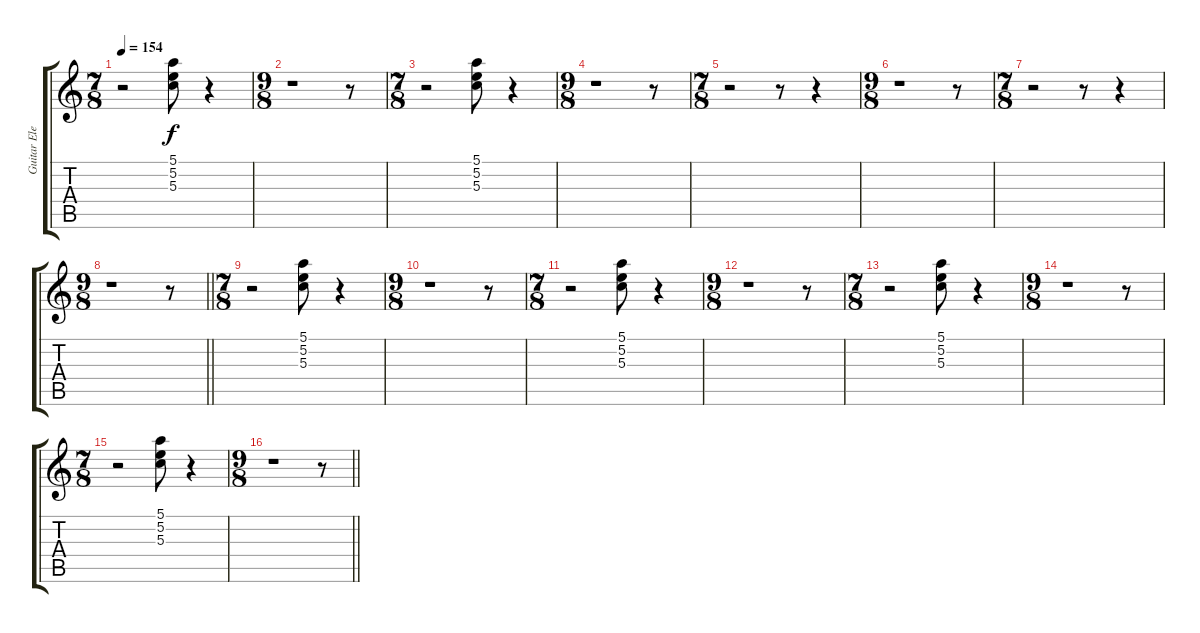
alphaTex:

\track ("Guitar Elec. 2" "Guitar Ele") {instrument overdrivenguitar}
\staff {score tabs}
\tuning (E4 B3 G3 D3 A2 E2) {hide}
\ts (7 8)
\tempo 154
\clef g2
\ks c
r.2{dy f} (5.1 5.2 5.3).8 r.4 |
\ts (9 8)
r.1 r.8 |
\ts (7 8)
r.2 (5.1 5.2 5.3).8 r.4 |
\ts (9 8)
r.1 r.8 |
\ts (7 8)
r.2 r.8 r.4 |
\ts (9 8)
r.1 r.8 |
\ts (7 8)
r.2 r.8 r.4 |
\ts (9 8)
\barLineRight lightlight
r.1 r.8 |
\ts (7 8)
r.2 (5.1 5.2 5.3).8 r.4 |
\ts (9 8)
r.1 r.8 |
\ts (7 8)
r.2 (5.1 5.2 5.3).8 r.4 |
\ts (9 8)
r.1 r.8 |
\ts (7 8)
r.2 (5.1 5.2 5.3).8 r.4 |
\ts (9 8)
r.1 r.8 |
\ts (7 8)
r.2 (5.1 5.2 5.3).8 r.4 |
\ts (9 8)
\barLineRight lightlight
r.1 r.8
